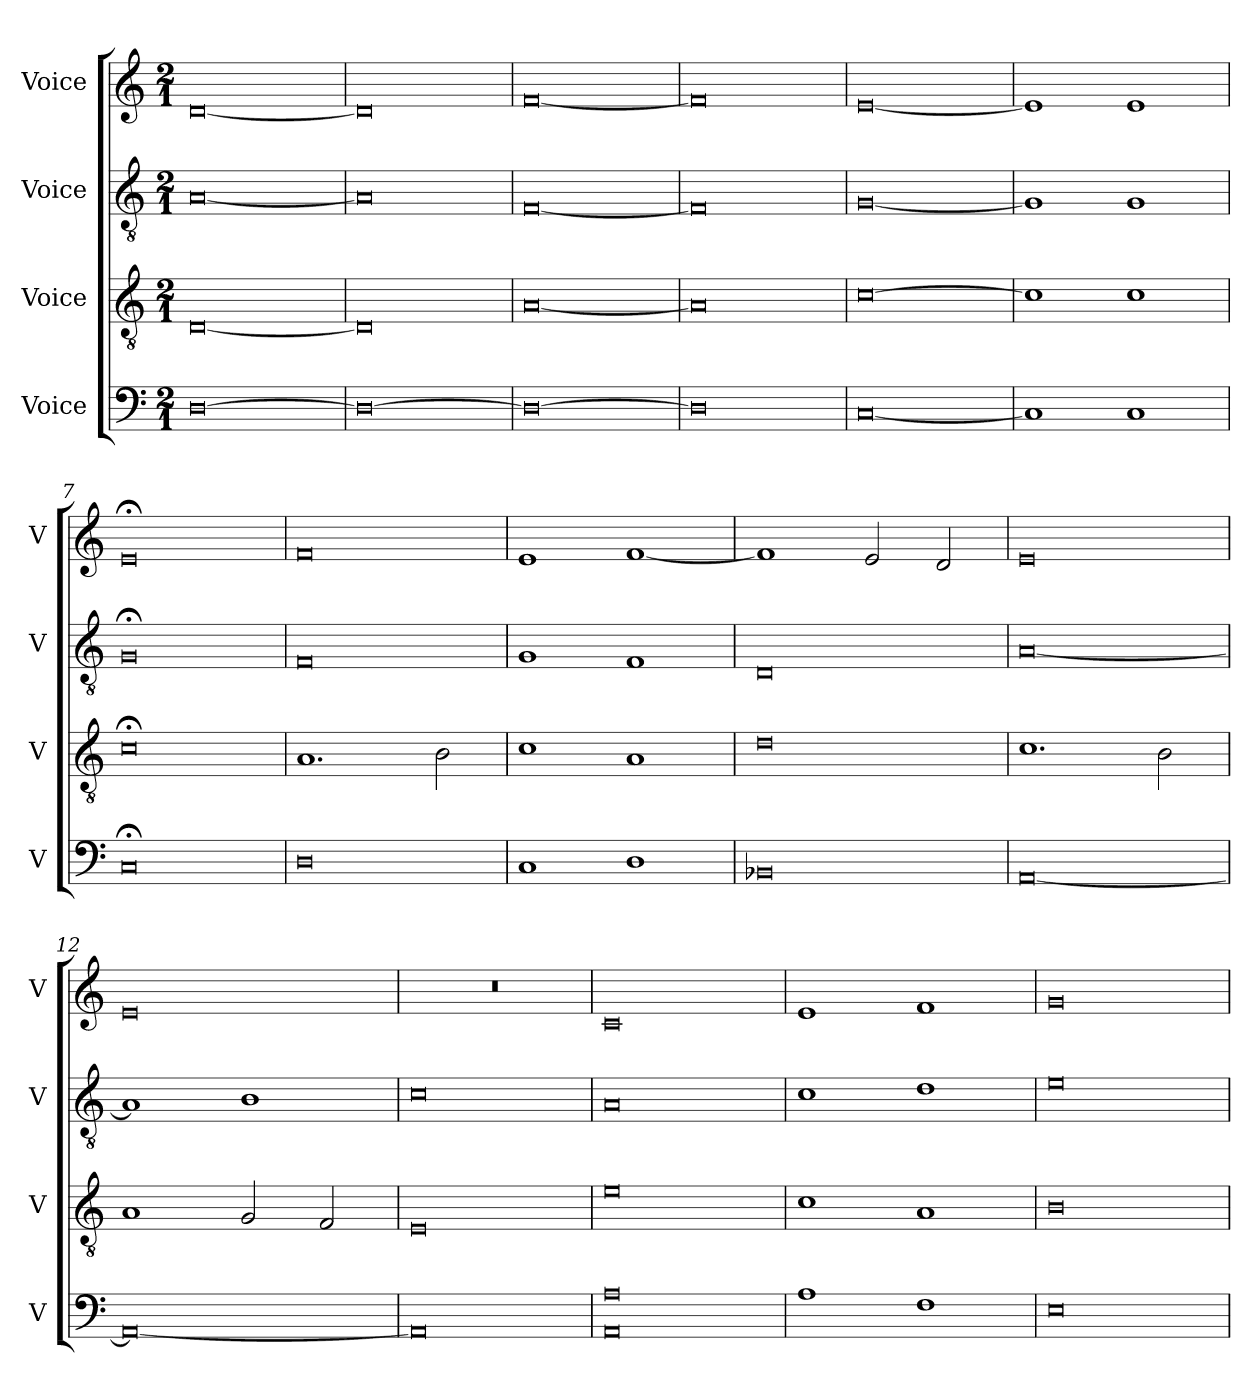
**kern	**kern	**kern	**kern
*part4	*part3	*part2	*part1
*staff4	*staff3	*staff2	*staff1
*I"Voice	*I"Voice	*I"Voice	*I"Voice
*I'V	*I'V	*I'V	*I'V
*clefF4	*clefGv2	*clefGv2	*clefG2
*k[]	*k[]	*k[]	*k[]
*M2/1	*M2/1	*M2/1	*M2/1
*MM360	*MM360	*MM360	*MM360
=1	=1	=1	=1
[0D	[0D	[0A	[0d
=2	=2	=2	=2
0D_	0D]	0A]	0d]
=3	=3	=3	=3
0D_	[0A	[0F	[0f
=4	=4	=4	=4
0D]	0A]	0F]	0f]
=5	=5	=5	=5
[0C	[0c	[0G	[0e
=6	=6	=6	=6
1C]	1c]	1G]	1e]
1C	1c	1G	1e
!!LO:LB:g=z
=7	=7	=7	=7
0C;	0c;	0G;	0e;
=8	=8	=8	=8
0D	1.A	0F	0f
.	2B\	.	.
=9	=9	=9	=9
1C	1c	1G	1e
1D	1A	1F	[1f
=10	=10	=10	=10
0BB-X	0d	0D	1f]
.	.	.	2e/
.	.	.	2d/
=11	=11	=11	=11
[0AA	1.c	[0A	0e
.	2B\	.	.
!!LO:LB:g=z
=12	=12	=12	=12
0AA_	1A	1A]	0e
.	2G/	1B	.
.	2F/	.	.
=13	=13	=13	=13
0AA]	0E	0c	0r
=14	=14	=14	=14
0AA 0A	0e	0A	0c
=15	=15	=15	=15
1A	1c	1c	1e
1F	1A	1d	1f
=16	=16	=16	=16
0E	0B	0e	0g
=	=	=	=
*-	*-	*-	*-
